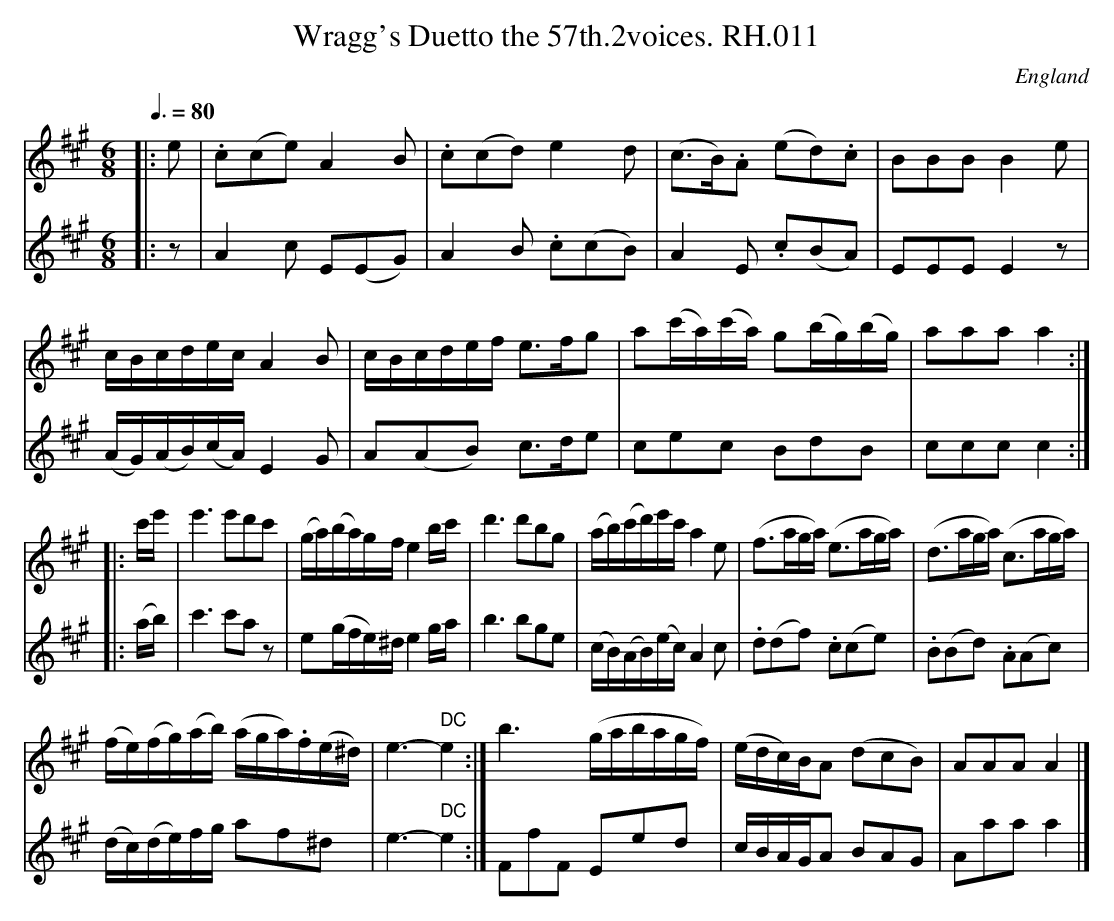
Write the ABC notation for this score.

X:1
T:Wragg's Duetto the 57th.2voices. RH.011
L:1/8
M:6/8
O:England
Q:3/8=80
K:A
[V:1]|:e|.c(ce)A2B|.c(cd) e2d|(c>B).A (ed).c|BBBB2e|
[V:2]|:z|A2c E(EG)|A2B .c(cB)|A2E .c(BA)|EEEE2z|
[V:1] c/B/c/d/e/c/A2B|c/B/c/d/e/f/ e>fg|\
a(c'/a/)(c'/a/) g(b/g/)(b/g/)|aaaa2:|
[V:2] (A/G/)(A/B/)(c/A/)E2G|A(AB) c>de|\
cec BdB|cccc2:|
[V:1]|:c'/e'/|e'3e'd'c'|(g/a/)(b/a/)g/f/e2b/c'/|\
d'3d'bg|(a/b/)(c'/d'/)e'/c'/a2e|(f>ag/a/) (e>ag/a/)|\
(d>ag/a/) (c>ag/a/)|
[V:2]|:(a/b/)|c'3c'az|e(g/f/e/)^d/e2g/a/|b3bge|\
(c/B/)(A/B/)(e/c/)A2c|.d(df) .c(ce)|.B(Bd) .A(Ac)|
[V:1] (f/e/)(f/g/)(a/b/) (a/g/a/).f/(e/^d/)|e3-" DC"e2:|\
b3(g/a/b/a/g/f/)|(e/d/c/)B/A (dcB)|AAAA2|]
[V:2] (d/c/)(d/e/)f/g/ af^d|e3-" DC"e2:|FfF Eed|\
c/B/A/G/A BAG|Aaaa2|]
